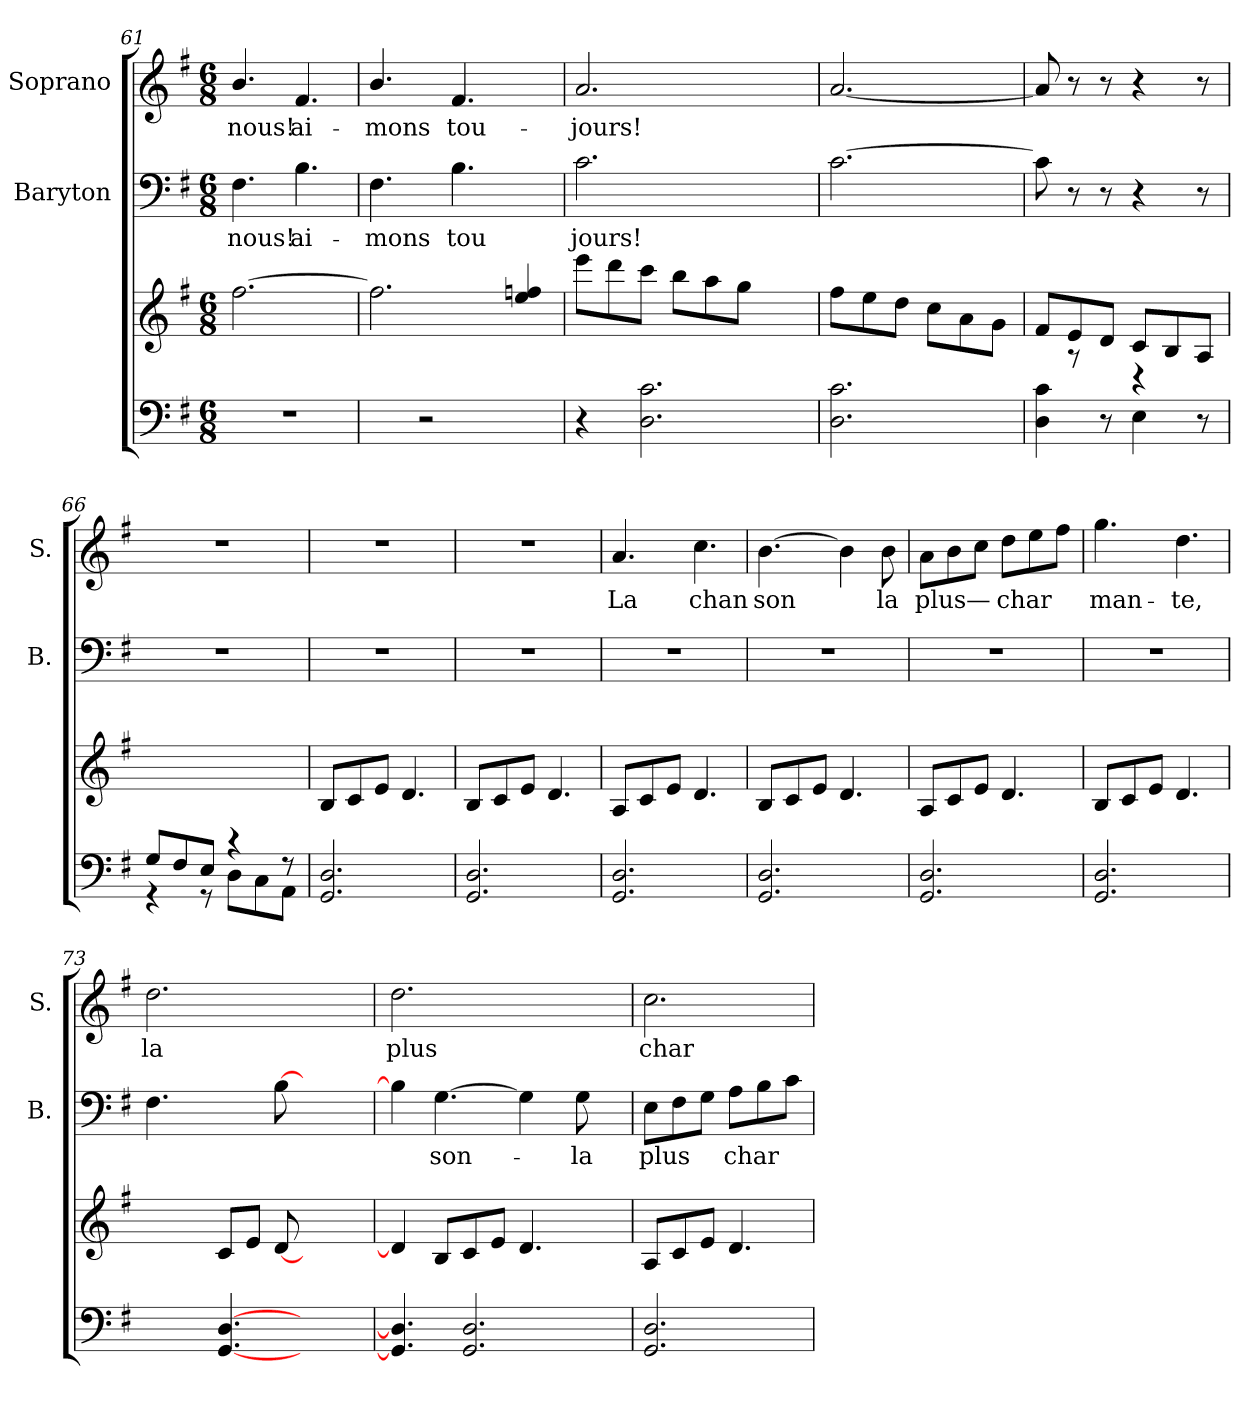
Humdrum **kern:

**kern	**kern	**kern	**text	**kern	**text
*part3	*part3	*part2	*part2	*part1	*part1
*staff4	*staff3	*staff2	*staff2	*staff1	*staff1
*	*	*I"Baryton	*	*I"Soprano	*
*	*	*I'B.	*	*I'S.	*
*clefF4	*clefG2	*clefF4	*	*clefG2	*
*k[f#]	*k[f#]	*k[f#]	*	*k[f#]	*
*M6/8	*M6/8	*M6/8	*	*M6/8	*
=61	=61	=61	=61	=61	=61
2.r	[2.ff#i\	4.F#i\	nous!	4.bi/	nous!
.	.	4.Bi\	ai-	4.f#i/	ai-
=62	=62	=62	=62	=62	=62
4ryy	2.ff#i\]	4.F#i\	mons	4.bi/	mons
2r	.	.	.	.	.
.	.	4.Bi\	tou	4.f#i/	tou-
4ryy	4ffj/ 4eej/	4ryy	.	4ryy	.
=63	=63	=63	=63	=63	=63
4r	8eeei\L	2.ci\	jours!	2.ai/	jours!
.	8dddi\	.	.	.	.
2.DZ\ 2.cZ\	8ccci\J	.	.	.	.
.	8bbi\L	.	.	.	.
.	8aai\	.	.	.	.
.	8ggi\J	.	.	.	.
.	4ryy	4ryy	.	4ryy	.
!!LO:PB:g=z
=64	=64	=64	=64	=64	=64
2.DZ\ 2.cZ\	8ff#i\L	[2.ci\	.	[2.ai/	.
.	8eei\	.	.	.	.
.	8ddi\J	.	.	.	.
.	8cci\L	.	.	.	.
.	8ai\	.	.	.	.
.	8gi\J	.	.	.	.
=65	=65	=65	=65	=65	=65
*	*^	*	*	*	*
4DZ\ 4cZ\	8f#i/L	8ryy	8ci\]	.	8ai/]	.
.	8ei/	8r	8r	.	8r	.
8r	8di/J	8ryy	8r	.	8r	.
4EZ\	8ci/L	4r	4r	.	4r	.
.	8Bi/	.	.	.	.	.
8r	8Ai/J	8ryy	8r	.	8r	.
*	*v	*v	*	*	*	*
=66	=66	=66	=66	=66	=66
*^	*	*	*	*	*
8Gi/L	4r	2.ryy	2.r	.	2.r	.
8F#i/	.	.	.	.	.	.
8Ei/J	8r	.	.	.	.	.
4r	8DZ\L	.	.	.	.	.
.	8CZ\	.	.	.	.	.
8r	8AAZ\J	.	.	.	.	.
*v	*v	*	*	*	*	*
=67	=67	=67	=67	=67	=67
2.DZ/ 2.GGZ/	8Bi/L	2.r	.	2.r	.
.	8ci/	.	.	.	.
.	8ei/J	.	.	.	.
.	4.di/	.	.	.	.
=68	=68	=68	=68	=68	=68
2.DZ/ 2.GGZ/	8Bi/L	2.r	.	2.r	.
.	8ci/	.	.	.	.
.	8ei/J	.	.	.	.
.	4.di/	.	.	.	.
!!LO:LB:g=z
=69	=69	=69	=69	=69	=69
2.DZ/ 2.GGZ/	8Ai/L	2.r	.	4.ai/	La
.	8ci/	.	.	.	.
.	8ei/J	.	.	.	.
.	4.di/	.	.	4.cci\	chan
=70	=70	=70	=70	=70	=70
2.DZ/ 2.GGZ/	8Bi/L	2.r	.	[4.bi\	son
.	8ci/	.	.	.	.
.	8ei/J	.	.	.	.
.	4.di/	.	.	4bi\]	.
.	.	.	.	8bi\	la
=71	=71	=71	=71	=71	=71
2.DZ/ 2.GGZ/	8Ai/L	2.r	.	8ai\L	plus—
.	8ci/	.	.	8bi\	.
.	8ei/J	.	.	8cci\J	.
.	4.di/	.	.	8ddi\L	char
.	.	.	.	8eei\	.
.	.	.	.	8ff#i\J	.
=72	=72	=72	=72	=72	=72
2.DZ/ 2.GGZ/	8Bi/L	2.r	.	4.ggi\	man-
.	8ci/	.	.	.	.
.	8ei/J	.	.	.	.
.	4.di/	.	.	4.ddi\	te,
=73	=73	=73	=73	=73	=73
4ryy	4.ryy	4.F#i\	.	2.ddi\	la
8ryy	.	.	.	.	.
[4.Di/ [4.GGi/	8cZ/L	8ryy	.	.	.
.	8eZ/J	8ryy	.	.	.
.	[8dV/	[8Bj\	.	.	.
4.ryy	4ryy	4ryy	.	4.ryy	.
.	8ryy	8ryy	.	.	.
!!LO:LB:g=z
=74	=74	=74	=74	=74	=74
4.Di]/ 4.GGi]/	4dV/]	4Bj\]	.	2.ddi\	plus
.	8Bi/L	[4.Gi\	son-	.	.
2.DZ/ 2.GGZ/	8ci/	.	.	.	.
.	8ei/J	.	.	.	.
.	4.di/	4Gi\]	.	.	.
.	.	.	.	4.ryy	.
.	.	8Gi\	la	.	.
.	8ryy	8ryy	.	.	.
=75	=75	=75	=75	=75	=75
2.DZ/ 2.GGZ/	8Ai/L	8Ei\L	plus	2.cci\	char
.	8ci/	8F#i\	.	.	.
.	8ei/J	8Gi\J	.	.	.
.	4.di/	8Ai\L	char	.	.
.	.	8Bi\	.	.	.
.	.	8ci\J	--	.	.
=	=	=	=	=	=
*-	*-	*-	*-	*-	*-
